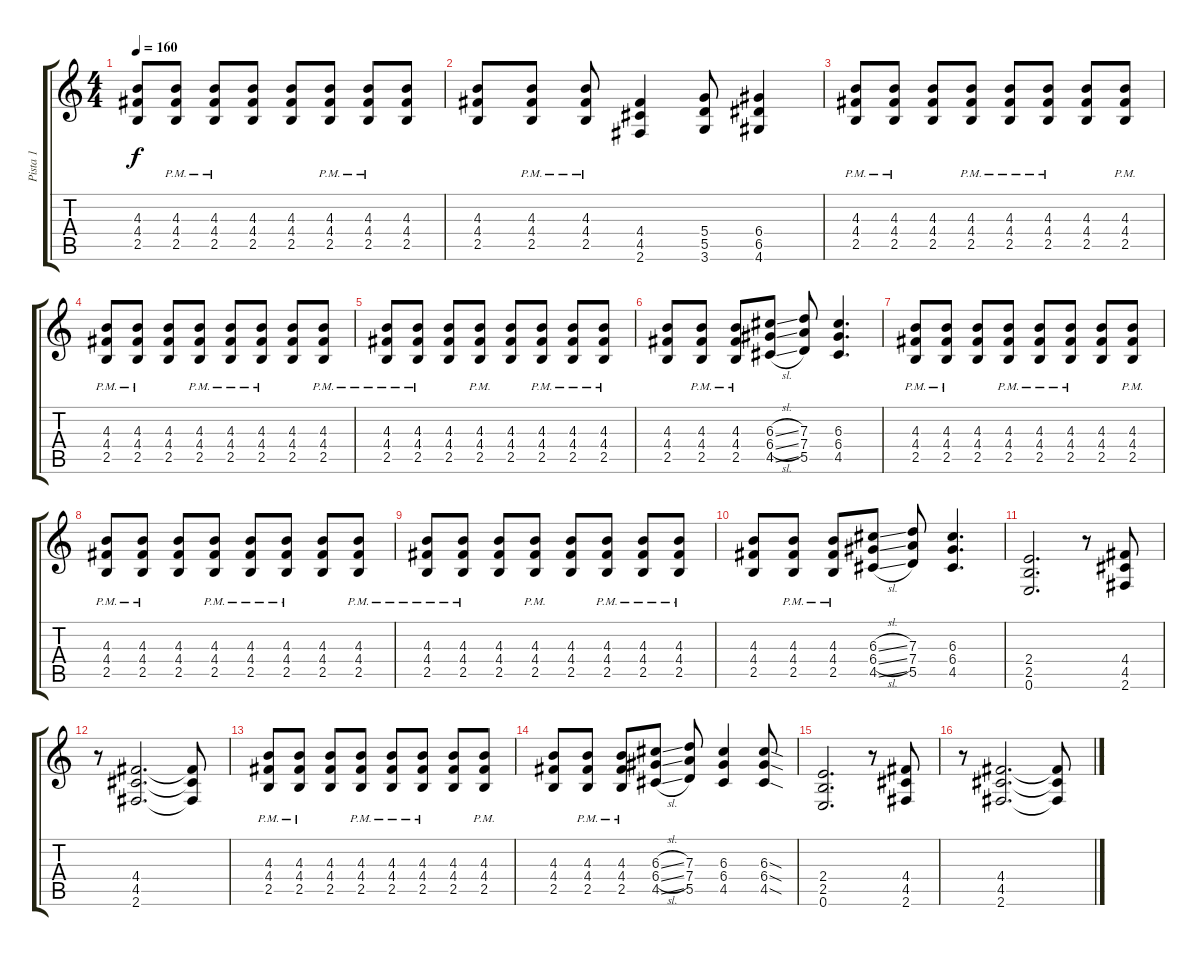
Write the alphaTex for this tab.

\track ("Pista 1" "Pista 1") {instrument distortionguitar}
\staff {score tabs}
\tuning (E4 B3 G3 D3 A2 E2) {hide}
\ts (4 4)
\tempo 160
\clef g2
\ks c
(4.3 4.4 2.5).8{dy f} (4.3{pm} 4.4{pm} 2.5{pm}).8 (4.3{pm} 4.4{pm} 2.5{pm}).8 (4.3 4.4 2.5).8 (4.3 4.4 2.5).8 (4.3{pm} 4.4{pm} 2.5{pm}).8 (4.3{pm} 4.4{pm} 2.5{pm}).8 (4.3 4.4 2.5).8 |
(4.3 4.4 2.5).8 (4.3{pm} 4.4{pm} 2.5{pm}).8 (4.3{pm} 4.4{pm} 2.5{pm}).8 (4.4 4.5 2.6).4 (5.4 5.5 3.6).8 (6.4 6.5 4.6).4 |
(4.3{pm} 4.4{pm} 2.5{pm}).8 (4.3{pm} 4.4{pm} 2.5{pm}).8 (4.3 4.4 2.5).8 (4.3{pm} 4.4{pm} 2.5{pm}).8 (4.3{pm} 4.4{pm} 2.5{pm}).8 (4.3{pm} 4.4{pm} 2.5{pm}).8 (4.3 4.4 2.5).8 (4.3{pm} 4.4{pm} 2.5{pm}).8 |
(4.3{pm} 4.4{pm} 2.5{pm}).8 (4.3{pm} 4.4{pm} 2.5{pm}).8 (4.3 4.4 2.5).8 (4.3{pm} 4.4{pm} 2.5{pm}).8 (4.3{pm} 4.4{pm} 2.5{pm}).8 (4.3{pm} 4.4{pm} 2.5{pm}).8 (4.3 4.4 2.5).8 (4.3{pm} 4.4{pm} 2.5{pm}).8 |
(4.3{pm} 4.4{pm} 2.5{pm}).8 (4.3{pm} 4.4{pm} 2.5{pm}).8 (4.3 4.4 2.5).8 (4.3{pm} 4.4{pm} 2.5{pm}).8 (4.3 4.4 2.5).8 (4.3{pm} 4.4{pm} 2.5{pm}).8 (4.3{pm} 4.4{pm} 2.5{pm}).8 (4.3{pm} 4.4{pm} 2.5{pm}).8 |
(4.3 4.4 2.5).8 (4.3{pm} 4.4{pm} 2.5{pm}).8 (4.3{pm} 4.4{pm} 2.5{pm}).8 (6.3{sl} 6.4{sl} 4.5{sl}).8 (7.3 7.4 5.5).8 (6.3 6.4 4.5).4{d} |
(4.3{pm} 4.4{pm} 2.5{pm}).8 (4.3{pm} 4.4{pm} 2.5{pm}).8 (4.3 4.4 2.5).8 (4.3{pm} 4.4{pm} 2.5{pm}).8 (4.3{pm} 4.4{pm} 2.5{pm}).8 (4.3{pm} 4.4{pm} 2.5{pm}).8 (4.3 4.4 2.5).8 (4.3{pm} 4.4{pm} 2.5{pm}).8 |
(4.3{pm} 4.4{pm} 2.5{pm}).8 (4.3{pm} 4.4{pm} 2.5{pm}).8 (4.3 4.4 2.5).8 (4.3{pm} 4.4{pm} 2.5{pm}).8 (4.3{pm} 4.4{pm} 2.5{pm}).8 (4.3{pm} 4.4{pm} 2.5{pm}).8 (4.3 4.4 2.5).8 (4.3{pm} 4.4{pm} 2.5{pm}).8 |
(4.3{pm} 4.4{pm} 2.5{pm}).8 (4.3{pm} 4.4{pm} 2.5{pm}).8 (4.3 4.4 2.5).8 (4.3{pm} 4.4{pm} 2.5{pm}).8 (4.3 4.4 2.5).8 (4.3{pm} 4.4{pm} 2.5{pm}).8 (4.3{pm} 4.4{pm} 2.5{pm}).8 (4.3{pm} 4.4{pm} 2.5{pm}).8 |
(4.3 4.4 2.5).8 (4.3{pm} 4.4{pm} 2.5{pm}).8 (4.3{pm} 4.4{pm} 2.5{pm}).8 (6.3{sl} 6.4{sl} 4.5{sl}).8 (7.3 7.4 5.5).8 (6.3 6.4 4.5).4{d} |
(2.4 2.5 0.6).2{d} r.8 (4.4 4.5 2.6).8 |
r.8 (4.4 4.5 2.6).2{d} (4.4{t} 4.5{t} 2.6{t}).8 |
(4.3{pm} 4.4{pm} 2.5{pm}).8 (4.3{pm} 4.4{pm} 2.5{pm}).8 (4.3 4.4 2.5).8 (4.3{pm} 4.4{pm} 2.5{pm}).8 (4.3{pm} 4.4{pm} 2.5{pm}).8 (4.3{pm} 4.4{pm} 2.5{pm}).8 (4.3 4.4 2.5).8 (4.3{pm} 4.4{pm} 2.5{pm}).8 |
(4.3 4.4 2.5).8 (4.3{pm} 4.4{pm} 2.5{pm}).8 (4.3{pm} 4.4{pm} 2.5{pm}).8 (6.3{sl} 6.4{sl} 4.5{sl}).8 (7.3 7.4 5.5).8 (6.3 6.4 4.5).4 (6.3{sod} 6.4{sod} 4.5{sod}).8 |
(2.4 2.5 0.6).2{d} r.8 (4.4 4.5 2.6).8 |
r.8 (4.4 4.5 2.6).2{d} (4.4{t} 4.5{t} 2.6{t}).8
